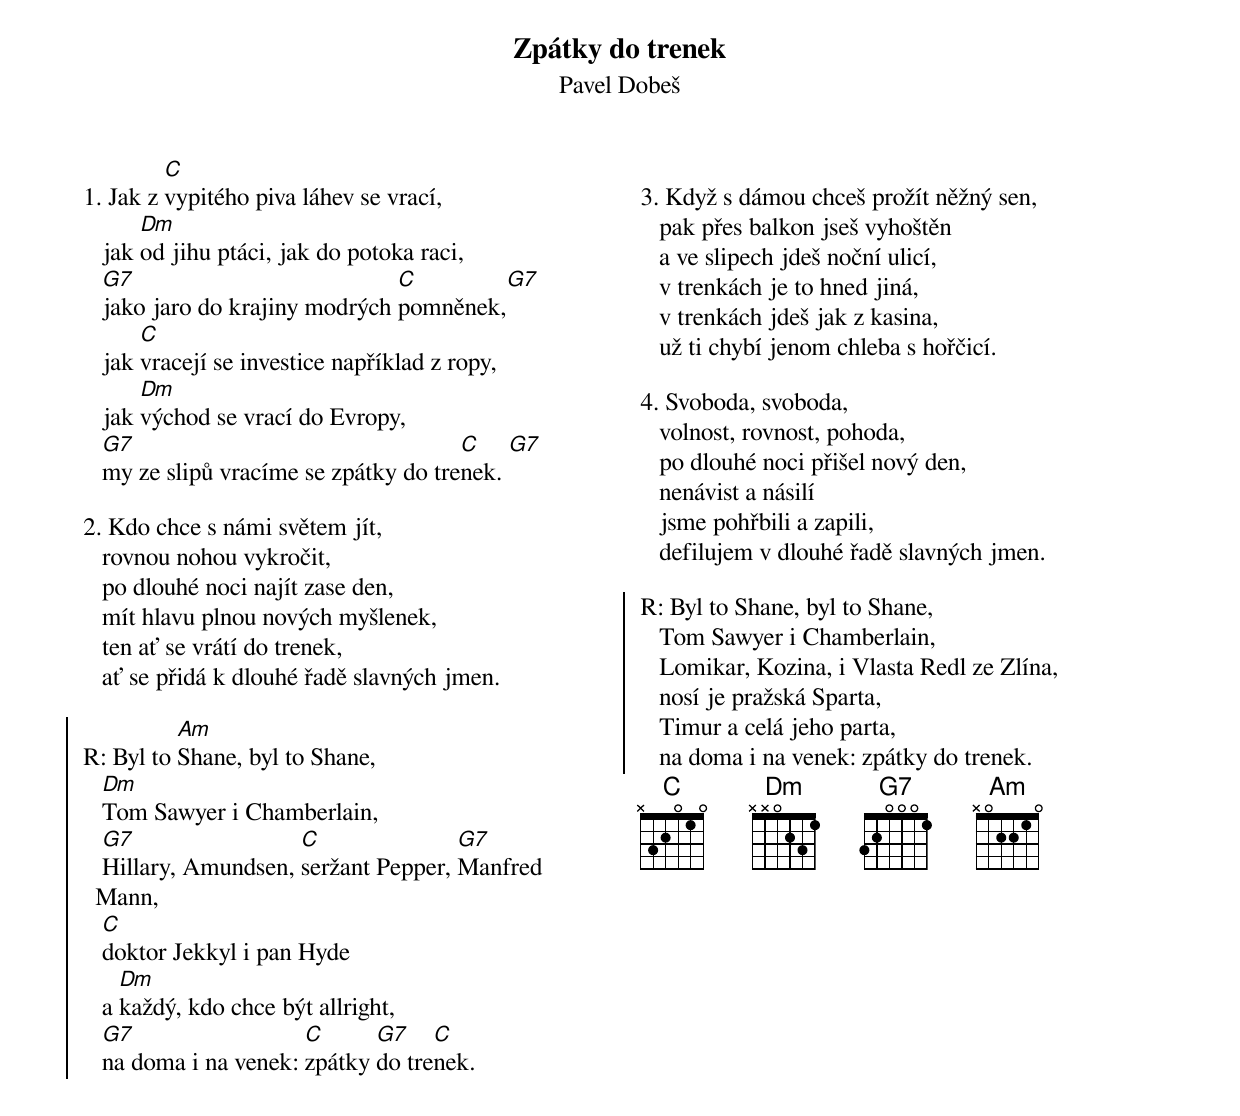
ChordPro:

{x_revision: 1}
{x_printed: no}

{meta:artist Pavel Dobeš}
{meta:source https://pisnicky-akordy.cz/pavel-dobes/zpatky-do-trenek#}

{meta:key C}
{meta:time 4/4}

{columns: 2}

{title: Zpátky do trenek}
{subtitle: Pavel Dobeš}

{start_of_verse}
1. Jak z [C]vypitého piva láhev se vrací,
   jak [Dm]od jihu ptáci, jak do potoka raci,
   [G7]jako jaro do krajiny modrých [C]pomněnek,[G7]
   jak [C]vracejí se investice například z ropy,
   jak [Dm]východ se vrací do Evropy,
   [G7]my ze slipů vracíme se zpátky do tre[C]nek. [G7]
{end_of_verse}

{start_of_verse}
2. Kdo chce s námi světem jít,
   rovnou nohou vykročit,
   po dlouhé noci najít zase den,
   mít hlavu plnou nových myšlenek,
   ten ať se vrátí do trenek,
   ať se přidá k dlouhé řadě slavných jmen.
{end_of_verse}

{soc}
R: Byl to [Am]Shane, byl to Shane,
   [Dm]Tom Sawyer i Chamberlain,
   [G7]Hillary, Amundsen, [C]seržant Pepper, [G7]Manfred Mann,
   [C]doktor Jekkyl i pan Hyde
   a [Dm]každý, kdo chce být allright,
   [G7]na doma i na venek: [C]zpátky [G7]do tre[C]nek.
{eoc}

{column_break}

{start_of_verse}
3. Když s dámou chceš prožít něžný sen,
   pak přes balkon jseš vyhoštěn
   a ve slipech jdeš noční ulicí,
   v trenkách je to hned jiná,
   v trenkách jdeš jak z kasina,
   už ti chybí jenom chleba s hořčicí.
{end_of_verse}

{start_of_verse}
4. Svoboda, svoboda,
   volnost, rovnost, pohoda,
   po dlouhé noci přišel nový den,
   nenávist a násilí
   jsme pohřbili a zapili,
   defilujem v dlouhé řadě slavných jmen.
{end_of_verse}

{soc}
R: Byl to Shane, byl to Shane,
   Tom Sawyer i Chamberlain,
   Lomikar, Kozina, i Vlasta Redl ze Zlína,
   nosí je pražská Sparta,
   Timur a celá jeho parta,
   na doma i na venek: zpátky do trenek.
{eoc}
